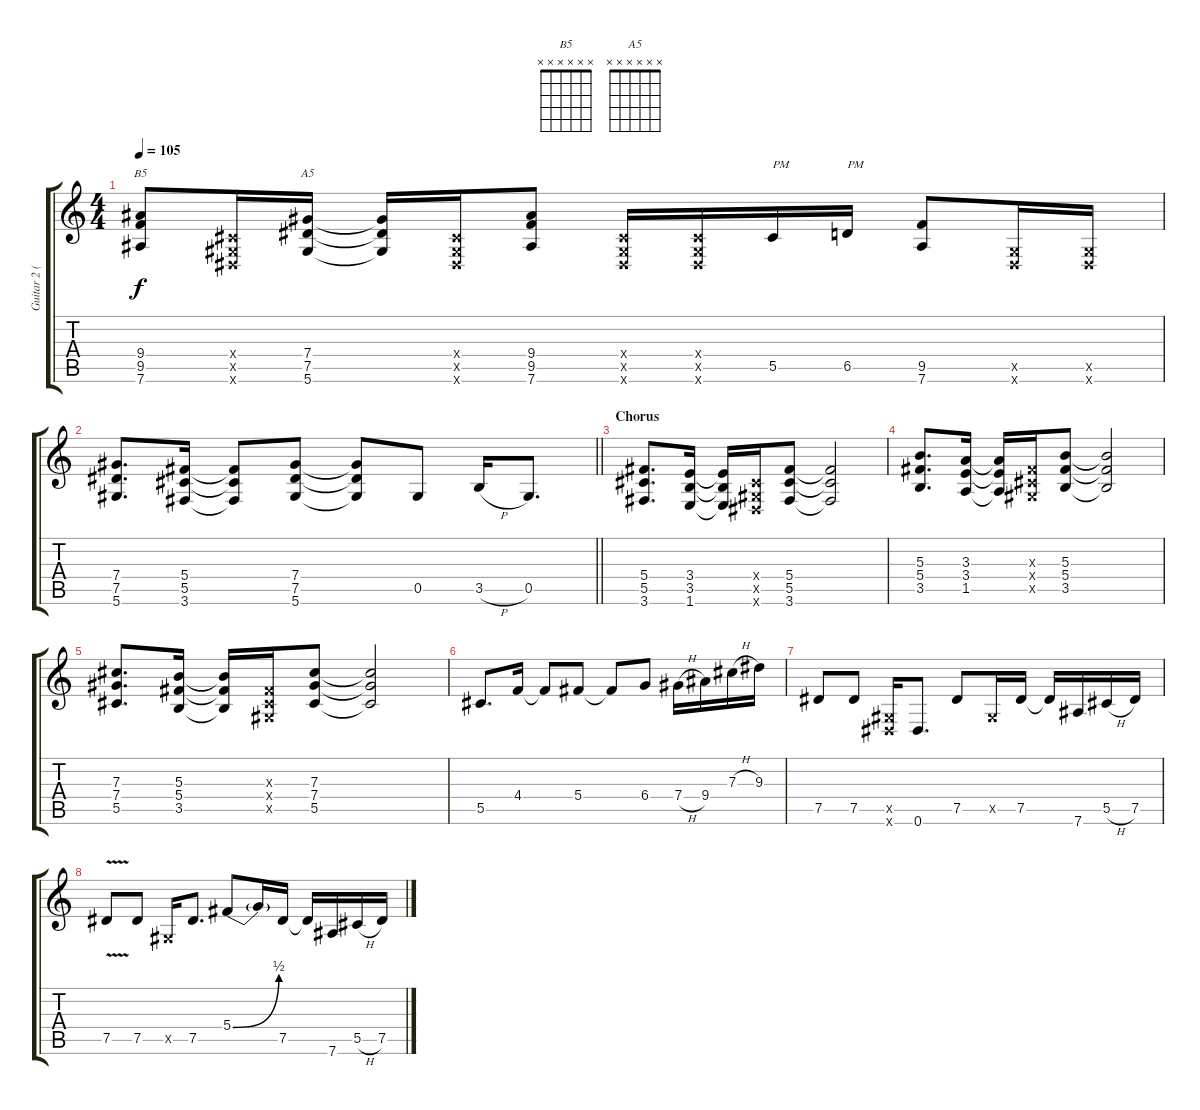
\track ("Guitar 2 (Slash)" "Guitar 2 (") {instrument overdrivenguitar}
\staff {score tabs}
\tuning (Eb4 Bb3 Gb3 Db3 Ab2 Eb2) {hide}
\chord ("B5" x x x x x x)
\chord ("A5" x x x x x x)
\ts (4 4)
\tempo 105
\clef g2
\ks c
(9.4 9.5 7.6).8{ch "B5" dy f} (0.4{x} 0.5{x} 0.6{x}).16 (7.4 7.5 5.6).16{ch "A5"} (7.4{t} 7.5{t} 5.6{t}).16 (0.4{x} 0.5{x} 0.6{x}).16 (9.4 9.5 7.6).8 (0.4{x} 0.5{x} 0.6{x}).16 (0.4{x} 0.5{x} 0.6{x}).16 5.5.16{txt "PM"} 6.5.16{txt "PM"} (9.5 7.6).8 (0.5{x} 0.6{x}).16 (0.5{x} 0.6{x}).16 |
\barLineRight lightlight
(7.4 7.5 5.6).8{d} (5.4 5.5 3.6).16 (5.4{t} 5.5{t} 3.6{t}).8 (7.4 7.5 5.6).8 (7.4{t} 7.5{t} 5.6{t}).8 0.5.8 3.5{h}.16 0.5.8{d} |
\section ("" "Chorus")
(5.4 5.5 3.6).8{d} (3.4 3.5 1.6).16 (3.4{t} 3.5{t} 1.6{t}).16 (0.4{x} 0.5{x} 0.6{x}).16 (5.4 5.5 3.6).8 (5.4{t} 5.5{t} 3.6{t}).2 |
(5.3 5.4 3.5).8{d} (3.3 3.4 1.5).16 (3.3{t} 3.4{t} 1.5{t}).16 (0.3{x} 0.4{x} 0.5{x}).16 (5.3 5.4 3.5).8 (5.3{t} 5.4{t} 3.5{t}).2 |
(7.3 7.4 5.5).8{d} (5.3 5.4 3.5).16 (5.3{t} 5.4{t} 3.5{t}).16 (0.3{x} 0.4{x} 0.5{x}).16 (7.3 7.4 5.5).8 (7.3{t} 7.4{t} 5.5{t}).2 |
5.5.8{d} 4.4.16 4.4{t}.8 5.4.8 5.4{t}.8 6.4.8 7.4{h}.16 9.4.16 7.3{h}.16 9.3.16 |
7.5.8 7.5.8 (0.5{x} 0.6{x}).16 0.6.8{d} 7.5.8 0.5{x}.16 7.5.16 7.5{t}.16 7.6.16 5.5{h}.16 7.5.16 |
7.5{v}.8 7.5.8 0.5{x}.16 7.5.8{d} 5.4{be (bend 0 0 60 2)}.8 5.4{t}.16 7.5.16 7.5{t}.16 7.6.16 5.5{h}.16 7.5.16
